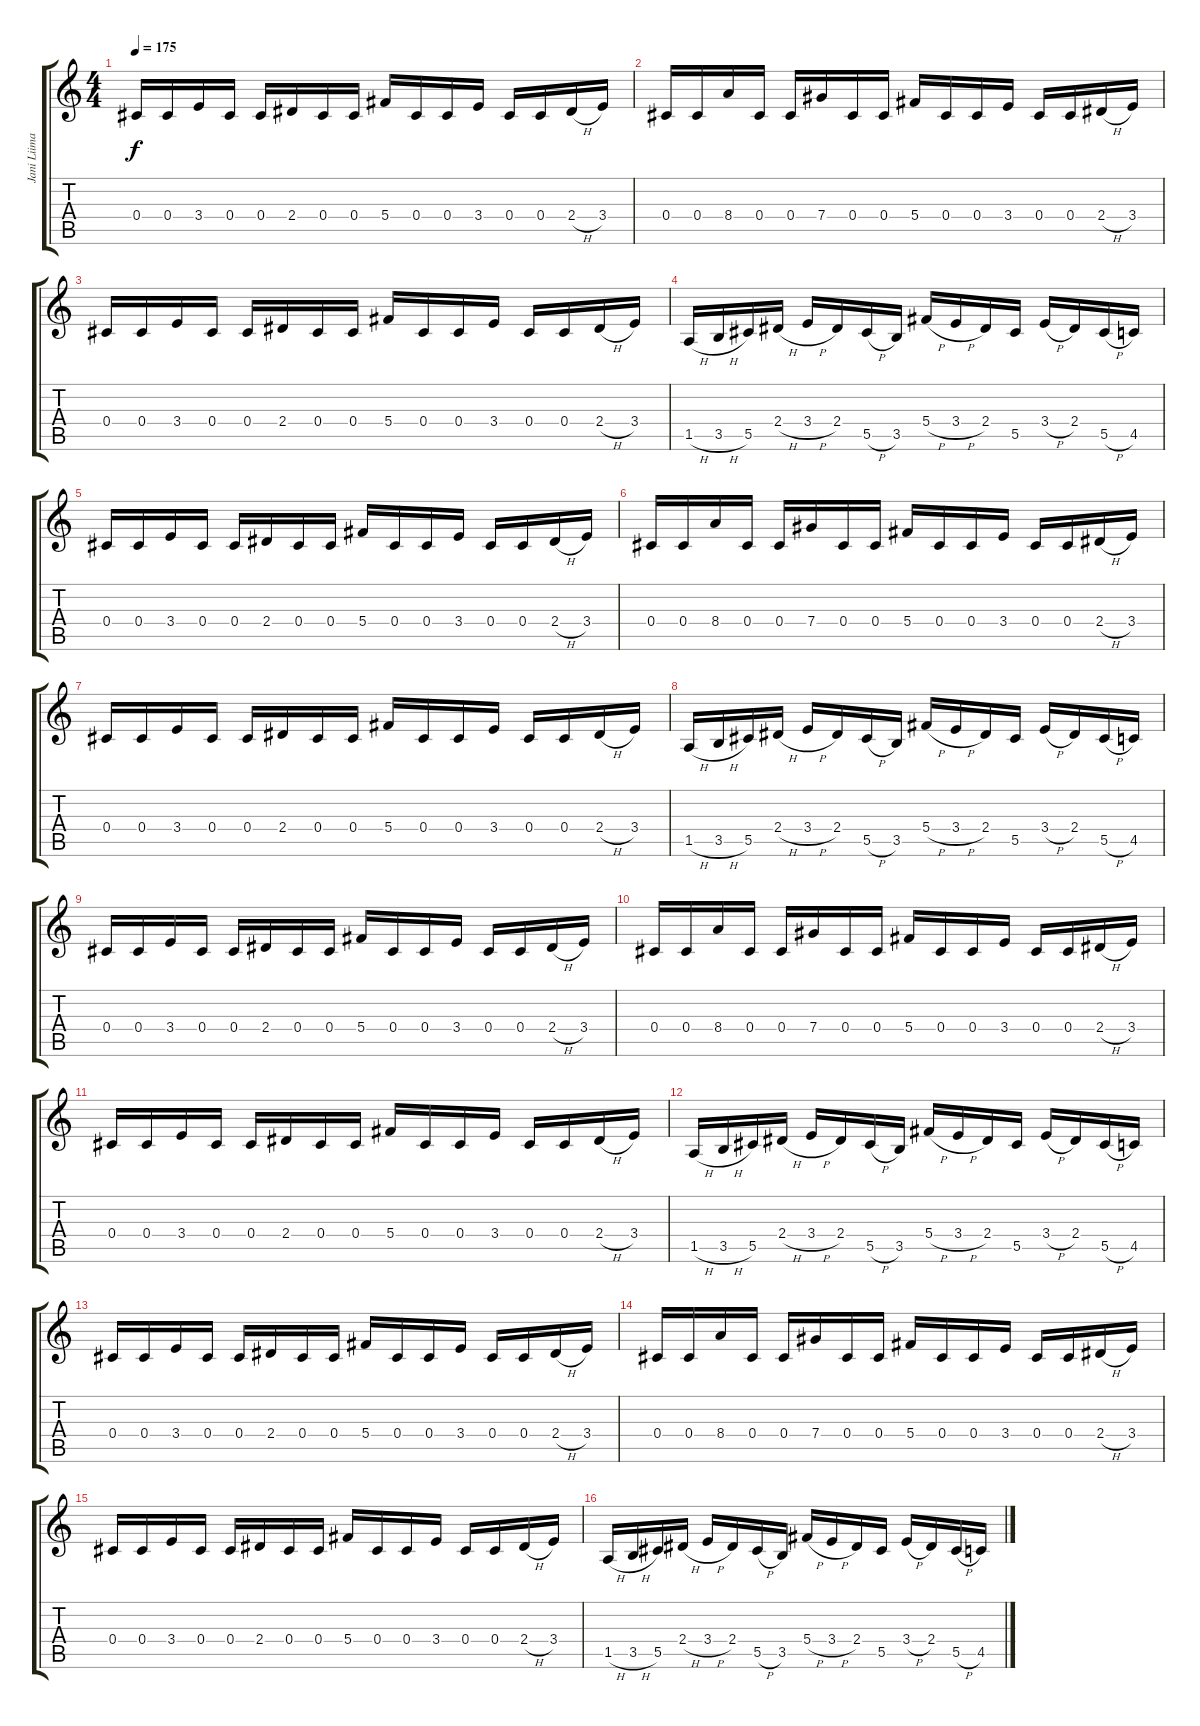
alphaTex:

\track ("Jani Liimatainen" "Jani Liima") {instrument distortionguitar}
\staff {score tabs}
\tuning (Eb4 Bb3 Gb3 Db3 Ab2 Eb2) {hide}
\ts (4 4)
\tempo 175
\clef g2
\ks c
0.4.16{dy f instrument distortionguitar} 0.4.16 3.4.16 0.4.16 0.4.16 2.4.16 0.4.16 0.4.16 5.4.16 0.4.16 0.4.16 3.4.16 0.4.16 0.4.16 2.4{h}.16 3.4.16 |
0.4.16 0.4.16 8.4.16 0.4.16 0.4.16 7.4.16 0.4.16 0.4.16 5.4.16 0.4.16 0.4.16 3.4.16 0.4.16 0.4.16 2.4{h}.16 3.4.16 |
0.4.16 0.4.16 3.4.16 0.4.16 0.4.16 2.4.16 0.4.16 0.4.16 5.4.16 0.4.16 0.4.16 3.4.16 0.4.16 0.4.16 2.4{h}.16 3.4.16 |
1.5{h}.16 3.5{h}.16 5.5.16 2.4{h}.16 3.4{h}.16 2.4.16 5.5{h}.16 3.5.16 5.4{h}.16 3.4{h}.16 2.4.16 5.5.16 3.4{h}.16 2.4.16 5.5{h}.16 4.5.16 |
0.4.16 0.4.16 3.4.16 0.4.16 0.4.16 2.4.16 0.4.16 0.4.16 5.4.16 0.4.16 0.4.16 3.4.16 0.4.16 0.4.16 2.4{h}.16 3.4.16 |
0.4.16 0.4.16 8.4.16 0.4.16 0.4.16 7.4.16 0.4.16 0.4.16 5.4.16 0.4.16 0.4.16 3.4.16 0.4.16 0.4.16 2.4{h}.16 3.4.16 |
0.4.16 0.4.16 3.4.16 0.4.16 0.4.16 2.4.16 0.4.16 0.4.16 5.4.16 0.4.16 0.4.16 3.4.16 0.4.16 0.4.16 2.4{h}.16 3.4.16 |
1.5{h}.16 3.5{h}.16 5.5.16 2.4{h}.16 3.4{h}.16 2.4.16 5.5{h}.16 3.5.16 5.4{h}.16 3.4{h}.16 2.4.16 5.5.16 3.4{h}.16 2.4.16 5.5{h}.16 4.5.16 |
0.4.16 0.4.16 3.4.16 0.4.16 0.4.16 2.4.16 0.4.16 0.4.16 5.4.16 0.4.16 0.4.16 3.4.16 0.4.16 0.4.16 2.4{h}.16 3.4.16 |
0.4.16 0.4.16 8.4.16 0.4.16 0.4.16 7.4.16 0.4.16 0.4.16 5.4.16 0.4.16 0.4.16 3.4.16 0.4.16 0.4.16 2.4{h}.16 3.4.16 |
0.4.16 0.4.16 3.4.16 0.4.16 0.4.16 2.4.16 0.4.16 0.4.16 5.4.16 0.4.16 0.4.16 3.4.16 0.4.16 0.4.16 2.4{h}.16 3.4.16 |
1.5{h}.16 3.5{h}.16 5.5.16 2.4{h}.16 3.4{h}.16 2.4.16 5.5{h}.16 3.5.16 5.4{h}.16 3.4{h}.16 2.4.16 5.5.16 3.4{h}.16 2.4.16 5.5{h}.16 4.5.16 |
0.4.16 0.4.16 3.4.16 0.4.16 0.4.16 2.4.16 0.4.16 0.4.16 5.4.16 0.4.16 0.4.16 3.4.16 0.4.16 0.4.16 2.4{h}.16 3.4.16 |
0.4.16 0.4.16 8.4.16 0.4.16 0.4.16 7.4.16 0.4.16 0.4.16 5.4.16 0.4.16 0.4.16 3.4.16 0.4.16 0.4.16 2.4{h}.16 3.4.16 |
0.4.16 0.4.16 3.4.16 0.4.16 0.4.16 2.4.16 0.4.16 0.4.16 5.4.16 0.4.16 0.4.16 3.4.16 0.4.16 0.4.16 2.4{h}.16 3.4.16 |
1.5{h}.16 3.5{h}.16 5.5.16 2.4{h}.16 3.4{h}.16 2.4.16 5.5{h}.16 3.5.16 5.4{h}.16 3.4{h}.16 2.4.16 5.5.16 3.4{h}.16 2.4.16 5.5{h}.16 4.5.16
